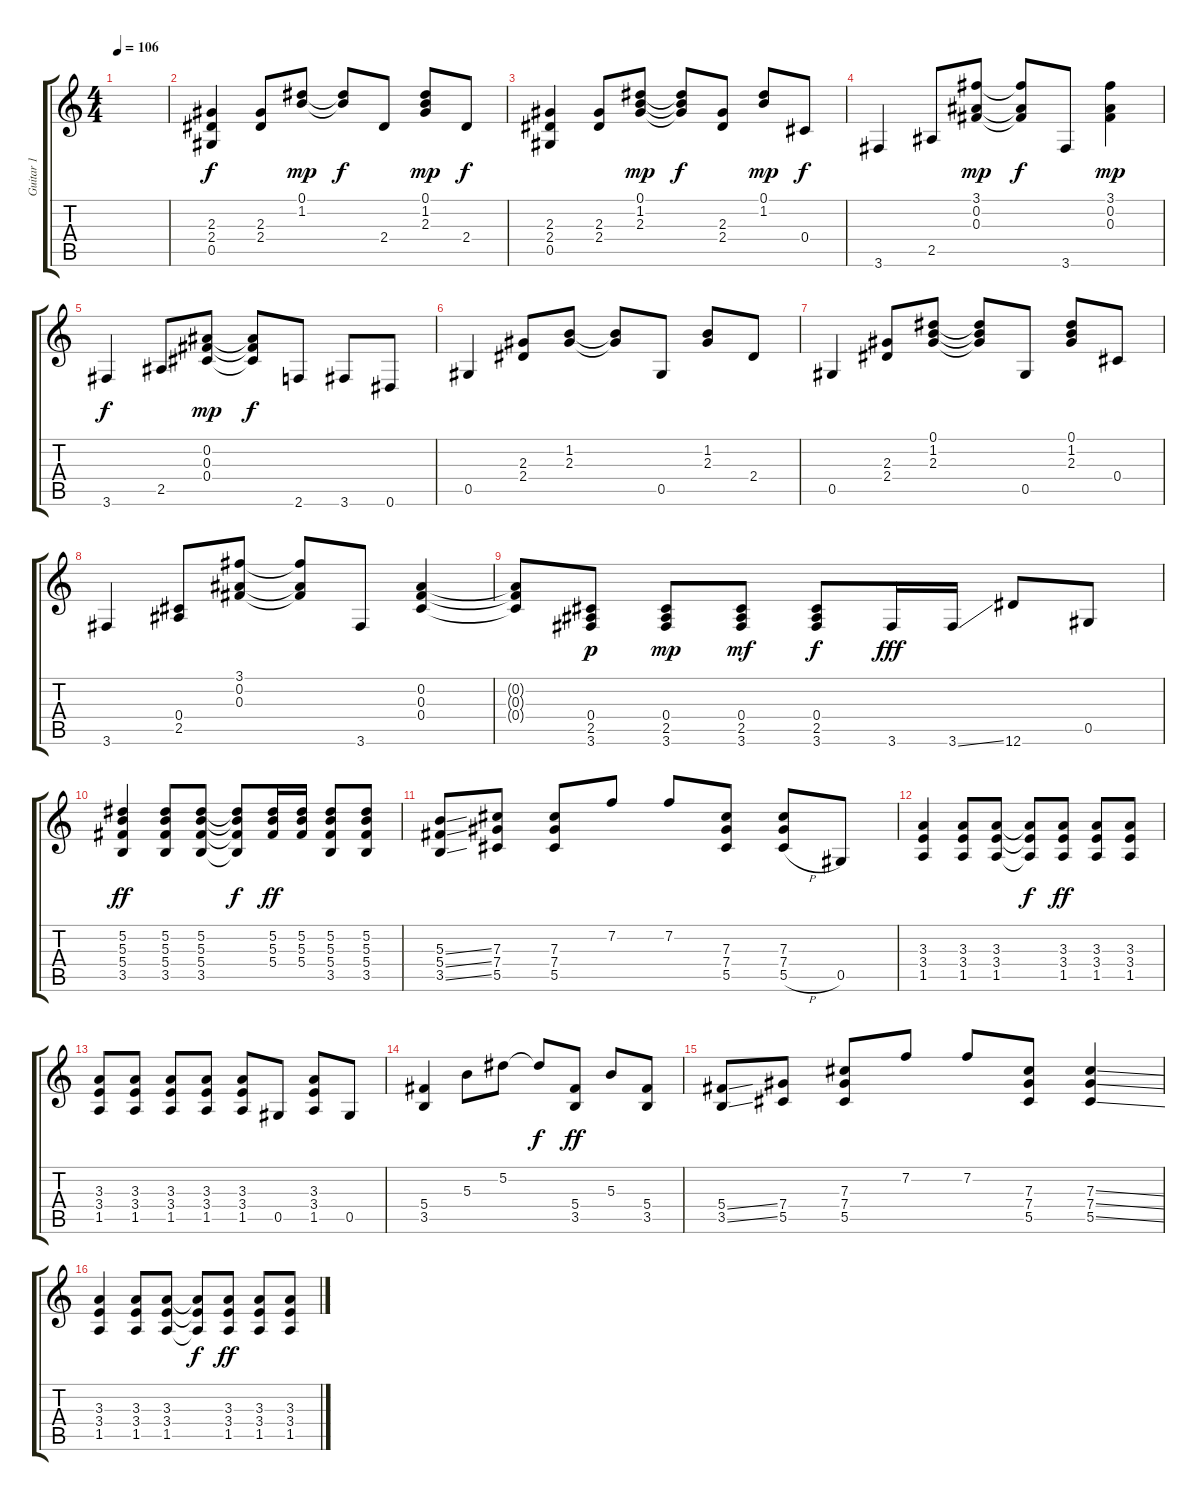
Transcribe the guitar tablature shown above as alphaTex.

\track ("Guitar 1" "Guitar 1") {instrument acousticguitarsteel}
\staff {score tabs}
\tuning (Eb4 Bb3 Gb3 Db3 Ab2 Eb2) {hide}
\ts (4 4)
\tempo 106
\clef g2
\ks c
|
(2.3 2.4 0.5).4 (2.3 2.4).8 (0.1 1.2).8{dy mp} (0.1{t} 1.2{t}).8{dy f} 2.4.8 (0.1 1.2 2.3).8{dy mp} 2.4.8{dy f} |
(2.3 2.4 0.5).4 (2.3 2.4).8 (0.1 1.2 2.3).8{dy mp} (0.1{t} 1.2{t} 2.3{t}).8{dy f} (2.3 2.4).8 (0.1 1.2).8{dy mp} 0.4.8{dy f} |
3.6.4 2.5.8 (3.1 0.2 0.3).8{dy mp} (3.1{t} 0.2{t} 0.3{t}).8{dy f} 3.6.8 (3.1 0.2 0.3).4{dy mp} |
3.6.4{dy f} 2.5.8 (0.2 0.3 0.4).8{dy mp} (0.2{t} 0.3{t} 0.4{t}).8{dy f} 2.6.8 3.6.8 0.6.8 |
0.5.4 (2.3 2.4).8 (1.2 2.3).8 (1.2{t} 2.3{t}).8 0.5.8 (1.2 2.3).8 2.4.8 |
0.5.4 (2.3 2.4).8 (0.1 1.2 2.3).8 (0.1{t} 1.2{t} 2.3{t}).8 0.5.8 (0.1 1.2 2.3).8 0.4.8 |
3.6.4 (0.4 2.5).8 (3.1 0.2 0.3).8 (3.1{t} 0.2{t} 0.3{t}).8 3.6.8 (0.2 0.3 0.4).4 |
(0.2{t} 0.3{t} 0.4{t}).8 (0.4 2.5 3.6).8{dy p instrument distortionguitar} (0.4 2.5 3.6).8{dy mp} (0.4 2.5 3.6).8{dy mf} (0.4 2.5 3.6).8{dy f} 3.6.16{dy fff} 3.6{ss}.16 12.6.8 0.5.8 |
(5.2 5.3 5.4 3.5).4{dy ff} (5.2 5.3 5.4 3.5).8 (5.2 5.3 5.4 3.5).8 (5.2{t} 5.3{t} 5.4{t} 3.5{t}).8{dy f} (5.2 5.3 5.4).16{dy ff} (5.2 5.3 5.4).16 (5.2 5.3 5.4 3.5).8 (5.2 5.3 5.4 3.5).8 |
(5.3{ss} 5.4{ss} 3.5{ss}).8 (7.3 7.4 5.5).8 (7.3 7.4 5.5).8 7.2.8 7.2.8 (7.3 7.4 5.5).8 (7.3 7.4 5.5{h}).8 0.5.8 |
(3.3 3.4 1.5).4 (3.3 3.4 1.5).8 (3.3 3.4 1.5).8 (3.3{t} 3.4{t} 1.5{t}).8{dy f} (3.3 3.4 1.5).8{dy ff} (3.3 3.4 1.5).8 (3.3 3.4 1.5).8 |
(3.3 3.4 1.5).8 (3.3 3.4 1.5).8 (3.3 3.4 1.5).8 (3.3 3.4 1.5).8 (3.3 3.4 1.5).8 0.5.8 (3.3 3.4 1.5).8 0.5.8 |
(5.4 3.5).4 5.3.8 5.2.8 5.2{t}.8{dy f} (5.4 3.5).8{dy ff} 5.3.8 (5.4 3.5).8 |
(5.4{ss} 3.5{ss}).8 (7.4 5.5).8 (7.3 7.4 5.5).8 7.2.8 7.2.8 (7.3 7.4 5.5).8 (7.3{ss} 7.4{ss} 5.5{ss}).4 |
(3.3 3.4 1.5).4 (3.3 3.4 1.5).8 (3.3 3.4 1.5).8 (3.3{t} 3.4{t} 1.5{t}).8{dy f} (3.3 3.4 1.5).8{dy ff} (3.3 3.4 1.5).8 (3.3 3.4 1.5).8
